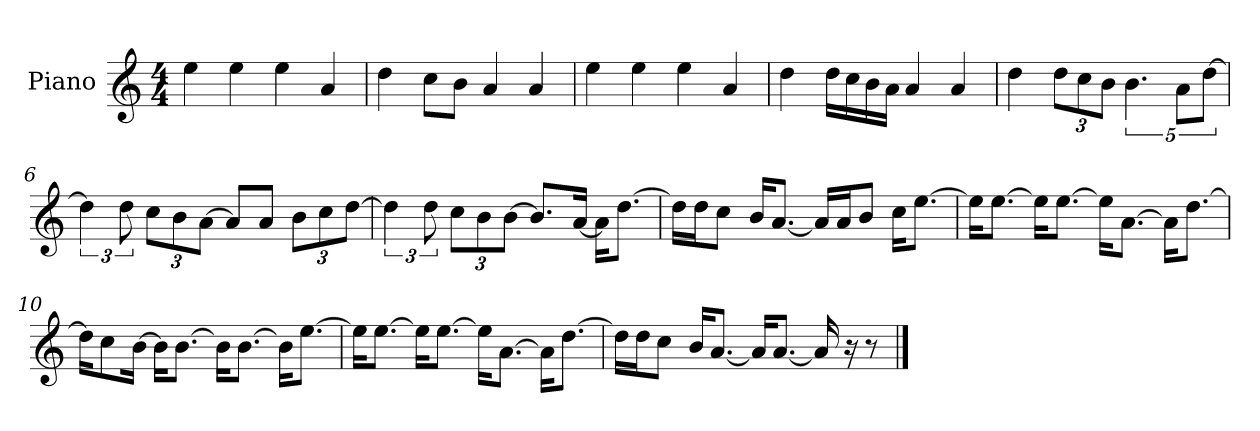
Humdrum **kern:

**kern
*part1
*staff1
*I"Piano
*I'P-no
*clefG2
*k[]
*M4/4
*MM90
=1
4ee\
4ee\
4ee\
4a/
=2
4dd\
8cc\L
8b\J
4a/
4a/
=3
4ee\
4ee\
4ee\
4a/
=4
4dd\
16dd\LL
16cc\
16b\
16a\JJ
4a/
4a/
=5
4dd\
*Xbrackettup
12dd\L
12cc\
12b\J
*brackettup
5.b\
10a\L
[10dd\J
=6
6dd\]
12dd\
*Xbrackettup
12cc\L
12b\
[12a\J
8a/L]
8a/J
12b\L
12cc\
[12dd\J
!!LO:LB:g=z
=7
*brackettup
6dd\]
12dd\
*Xbrackettup
12cc\L
12b\
[12b\J
8.b/L]
[16a/Jk
16a\KL]
[8.dd\J
=8
16dd\LL]
16dd\J
8cc\J
16b/KL
[8.a/J
16a/LL]
16a/J
8b/J
16cc\KL
[8.ee\J
=9
16ee\KL]
[8.ee\J
16ee\KL]
[8.ee\J
16ee\KL]
[8.a\J
16a\KL]
[8.dd\J
=10
16dd\KL]
8cc\
[16b\Jk
16b\KL]
[8.b\J
16b\KL]
[8.b\J
16b\KL]
[8.ee\J
!!LO:LB:g=z
=11
16ee\KL]
[8.ee\J
16ee\KL]
[8.ee\J
16ee\KL]
[8.a\J
16a\KL]
[8.dd\J
=12
16dd\LL]
16dd\J
8cc\J
16b/KL
[8.a/J
16a/KL]
[8.a/J
16a/]
16r
8r
==
*-
